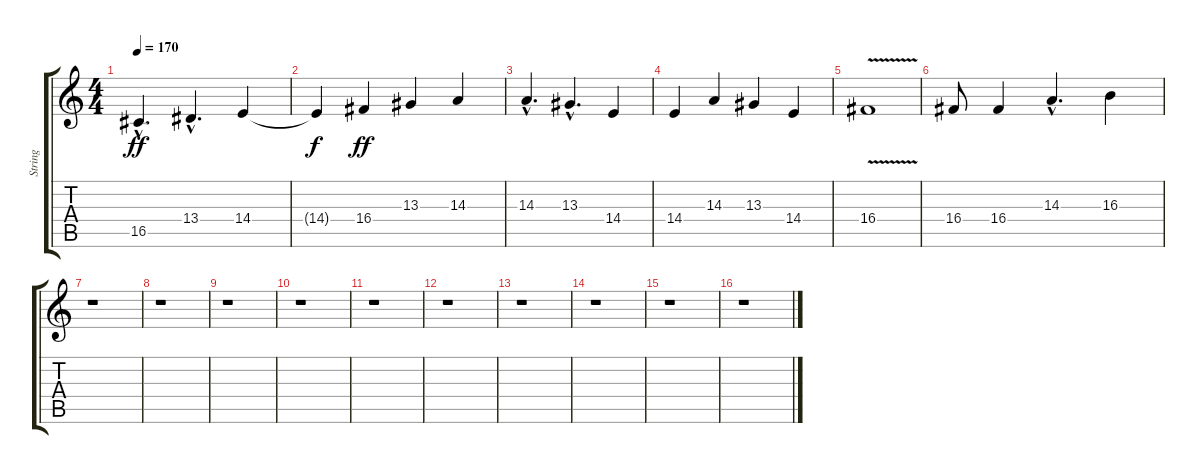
\track ("String" "String") {instrument synthstrings1}
\staff {score tabs}
\tuning (E4 B3 G3 D3 A2 E2) {hide}
\ts (4 4)
\tempo 170
\clef g2
\ks c
16.5{hac}.4{d dy ff} 13.4{hac}.4{d} 14.4.4 |
14.4{t}.4{dy f} 16.4.4{dy ff} 13.3.4 14.3.4 |
14.3{hac}.4{d} 13.3{hac}.4{d} 14.4.4 |
14.4.4 14.3.4 13.3.4 14.4.4 |
16.4{v}.1 |
16.4.8 16.4.4 14.3{hac}.4{d} 16.3.4 |
r.1 |
r.1 |
r.1 |
r.1 |
r.1 |
r.1 |
r.1 |
r.1 |
r.1 |
r.1
